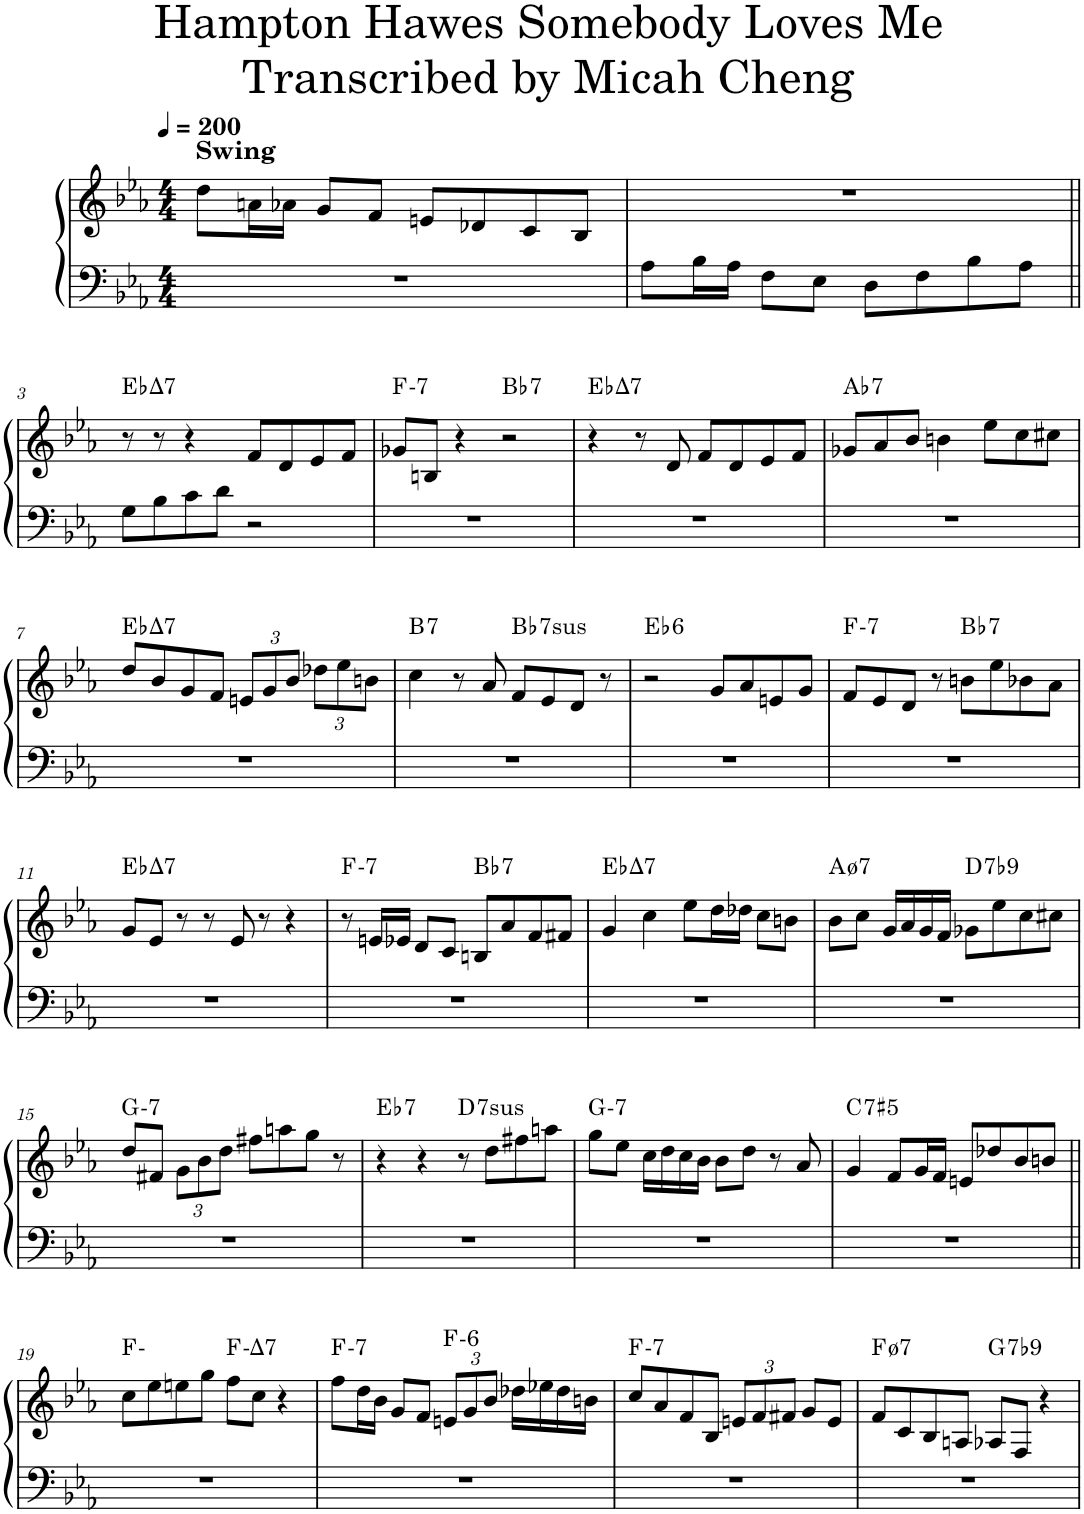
**kern	**kern	**harte
*part1	*part1	*part1
*staff2	*staff1	*
*I"Piano	*	*
*I'Pno.	*	*
*clefF4	*clefG2	*
*k[b-e-a-]	*k[b-e-a-]	*
*M4/4	*M4/4	*
*MM200	*MM200	*
=1	=1	=1
!	!LO:TX:a:B:t=Swing	!
1r	8dd\L	.
.	16an\L	.
.	16a-X\JJ	.
.	8g/L	.
.	8f/J	.
.	8en/L	.
.	8d-X/	.
.	8c/	.
.	8B-/J	.
=2	=2	=2
8A-\L	1r	.
16B-\L	.	.
16A-\JJ	.	.
8F\L	.	.
8E-\J	.	.
8D\L	.	.
8F\	.	.
8B-\	.	.
8A-\J	.	.
!!LO:LB:g=z
=3||	=3||	=3||
!	!	!LO:H:kt=7
8G\L	8r	Eb:maj7
8B-\	8r	.
8c\	4r	.
8d\J	.	.
2r	8f/L	.
.	8d/	.
.	8e-/	.
.	8f/J	.
=4	=4	=4
!	!	!LO:H:kt=7
1r	8g-X/L	F:min7
.	8Bn/J	.
.	4r	.
!	!	!LO:H:kt=7
.	2r	Bb:7
=5	=5	=5
!	!	!LO:H:kt=7
1r	4r	Eb:maj7
.	8r	.
.	8d/	.
.	8f/L	.
.	8d/	.
.	8e-/	.
.	8f/J	.
=6	=6	=6
!	!	!LO:H:kt=7
1r	8g-X/L	Ab:7
.	8a-/	.
.	8b-/J	.
.	4bn\	.
.	8ee-\L	.
.	8cc\	.
.	8cc#X\J	.
!!LO:LB:g=z
=7	=7	=7
!	!	!LO:H:kt=7
1r	8dd/L	Eb:maj7
.	8b-/	.
.	8g/	.
.	8f/J	.
*	*Xbrackettup	*
.	12en/L	.
.	12g/	.
.	12b-/J	.
.	12dd-X\L	.
.	12ee-\	.
.	12bn\J	.
=8	=8	=8
!	!	!LO:H:kt=7
1r	4cc\	B:7
.	8r	.
.	8a-/	.
!	!	!LO:H:kt=7sus
.	8f/L	Bb:sus4(7)
.	8e-/	.
.	8d/J	.
.	8r	.
=9	=9	=9
!	!	!LO:H:kt=6
1r	2r	Eb:maj6
.	8g/L	.
.	8a-/	.
.	8en/	.
.	8g/J	.
=10	=10	=10
!	!	!LO:H:kt=7
1r	8f/L	F:min7
.	8e-/	.
.	8d/J	.
.	8r	.
!	!	!LO:H:kt=7
.	8bn\L	Bb:7
.	8ee-\	.
.	8b-X\	.
.	8a-\J	.
!!LO:LB:g=z
=11	=11	=11
!	!	!LO:H:kt=7
1r	8g/L	Eb:maj7
.	8e-/J	.
.	8r	.
.	8r	.
.	8e-/	.
.	8r	.
.	4r	.
=12	=12	=12
!	!	!LO:H:kt=7
1r	8r	F:min7
.	16en/LL	.
.	16e-X/JJ	.
.	8d/L	.
.	8c/J	.
!	!	!LO:H:kt=7
.	8Bn/L	Bb:7
.	8a-/	.
.	8f/	.
.	8f#X/J	.
=13	=13	=13
!	!	!LO:H:kt=7
1r	4g/	Eb:maj7
.	4cc\	.
.	8ee-\L	.
.	16dd\L	.
.	16dd-X\JJ	.
.	8cc\L	.
.	8bn\J	.
=14	=14	=14
!	!	!LO:H:kt=7
1r	8b-\L	A:hdim7
.	8cc\J	.
.	16g/LL	.
.	16a-/	.
.	16g/	.
.	16f/JJ	.
!	!	!LO:H:kt=7
.	8g-X\L	D:7(b9)
.	8ee-\	.
.	8cc\	.
.	8cc#X\J	.
!!LO:LB:g=z
=15	=15	=15
!	!	!LO:H:kt=7
1r	8dd/L	G:min7
.	8f#X/J	.
.	12g\L	.
.	12b-\	.
.	12dd\J	.
.	8ff#X\L	.
.	8aan\	.
.	8gg\J	.
.	8r	.
=16	=16	=16
!	!	!LO:H:kt=7
1r	4r	Eb:7
.	4r	.
!	!	!LO:H:kt=7sus
.	8r	D:sus4(7)
.	8dd\L	.
.	8ff#X\	.
.	8aan\J	.
=17	=17	=17
!	!	!LO:H:kt=7
1r	8gg\L	G:min7
.	8ee-\J	.
.	16cc\LL	.
.	16dd\	.
.	16cc\	.
.	16b-\JJ	.
.	8b-\L	.
.	8dd\J	.
.	8r	.
.	8a-/	.
=18	=18	=18
!	!	!LO:H:kt=7
1r	4g/	C:(3,#5,b7)
.	8f/L	.
.	16g/L	.
.	16f/JJ	.
.	8en/L	.
.	8dd-X/	.
.	8b-/	.
.	8bn/J	.
!!LO:LB:g=z
=19||	=19||	=19||
1r	8cc\L	F:min
.	8ee-\	.
.	8een\	.
.	8gg\J	.
!	!	!LO:H:kt=t7
.	8ff\L	F:minmaj7
.	8cc\J	.
.	4r	.
=20	=20	=20
!	!	!LO:H:kt=7
1r	8ff\L	F:min7
.	16dd\L	.
.	16b-\JJ	.
.	8g/L	.
.	8f/J	.
!	!	!LO:H:kt=6
.	12en/L	F:min6
.	12g/	.
.	12b-/J	.
.	16dd-X\LL	.
.	16ee-X\	.
.	16dd-\	.
.	16bn\JJ	.
=21	=21	=21
!	!	!LO:H:kt=7
1r	8cc/L	F:min7
.	8a-/	.
.	8f/	.
.	8B-/J	.
.	12en/L	.
.	12f/	.
.	12f#X/J	.
.	8g/L	.
.	8e/J	.
=22	=22	=22
!	!	!LO:H:kt=7
1r	8f/L	F:hdim7
.	8c/	.
.	8B-/	.
.	8An/J	.
!	!	!LO:H:kt=7
.	8A-X/L	G:7(b9)
.	8F/J	.
.	4r	.
=	=	=
*-	*-	*-
